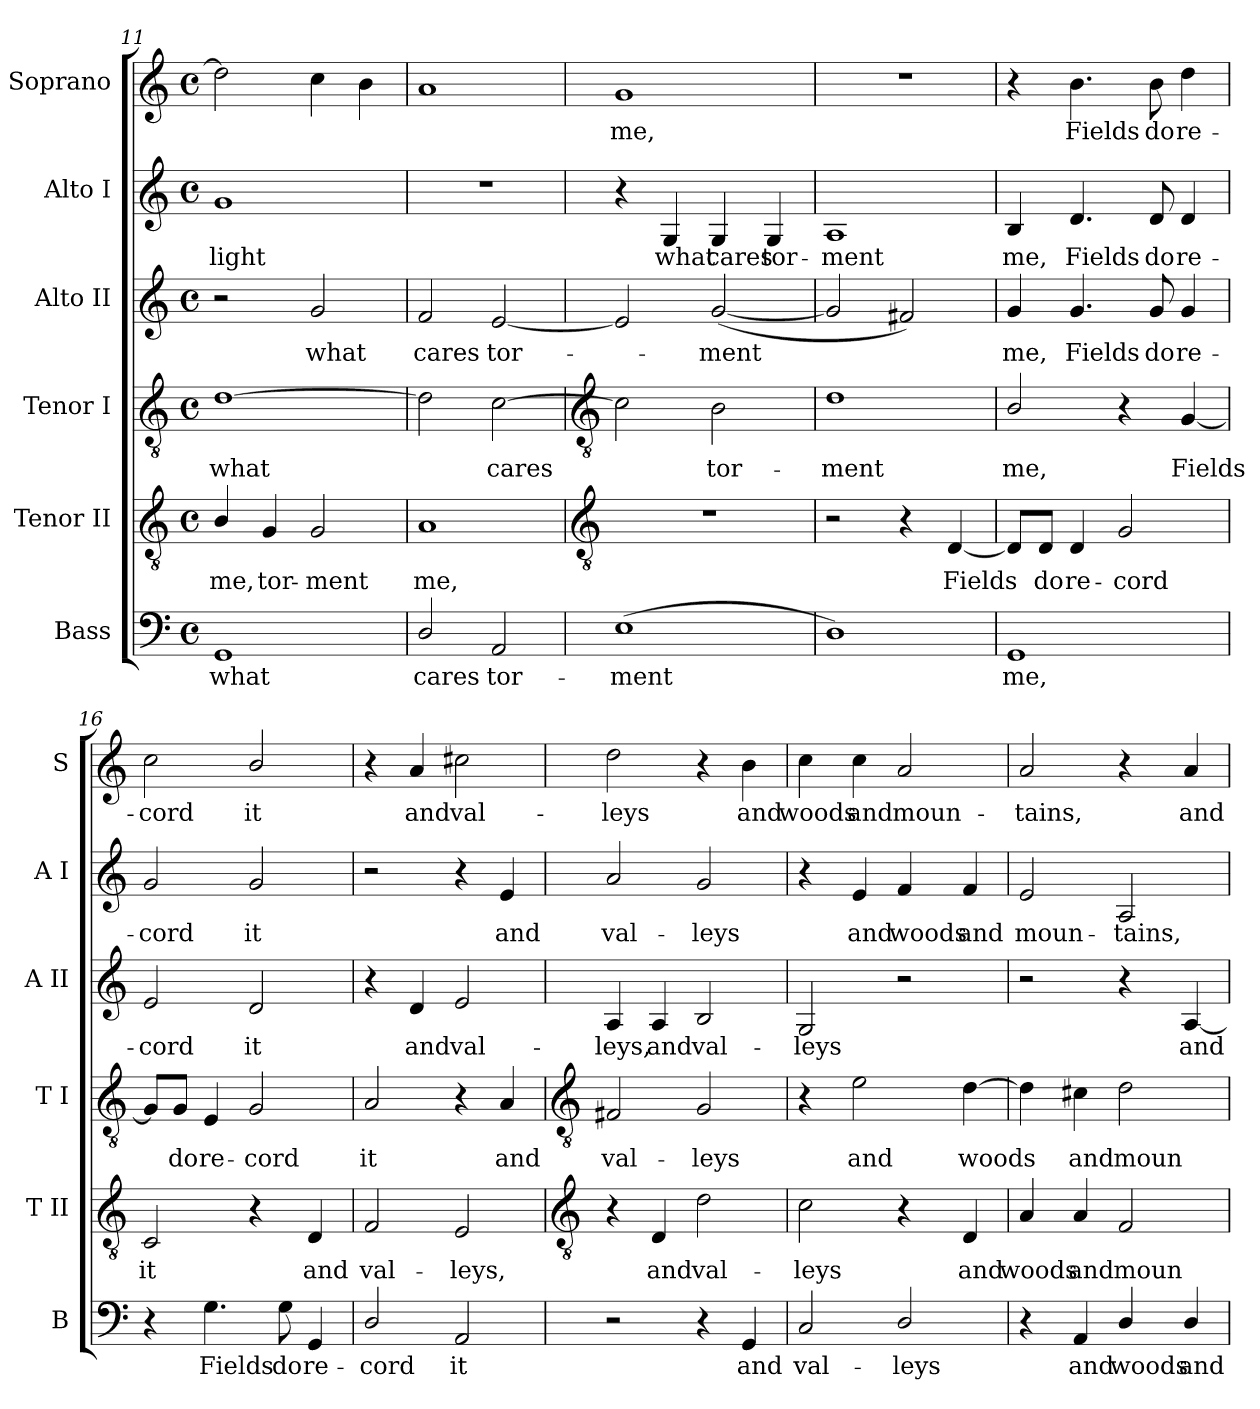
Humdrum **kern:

**kern	**text	**kern	**text	**kern	**text	**kern	**text	**kern	**text	**kern	**text
*part6	*part6	*part5	*part5	*part4	*part4	*part3	*part3	*part2	*part2	*part1	*part1
*staff6	*staff6	*staff5	*staff5	*staff4	*staff4	*staff3	*staff3	*staff2	*staff2	*staff1	*staff1
*I"Bass	*	*I"Tenor II	*	*I"Tenor I	*	*I"Alto II	*	*I"Alto I	*	*I"Soprano	*
*I'B	*	*I'T II	*	*I'T I	*	*I'A II	*	*I'A I	*	*I'S	*
*clefF4	*	*clefGv2	*	*clefGv2	*	*clefG2	*	*clefG2	*	*clefG2	*
*k[]	*	*k[]	*	*k[]	*	*k[]	*	*k[]	*	*k[]	*
*C:	*	*C:	*	*C:	*	*C:	*	*C:	*	*C:	*
*M4/4	*	*M4/4	*	*M4/4	*	*M4/4	*	*M4/4	*	*M4/4	*
*met(c)	*	*met(c)	*	*met(c)	*	*met(c)	*	*met(c)	*	*met(c)	*
=11	=11	=11	=11	=11	=11	=11	=11	=11	=11	=11	=11
!	!LO:LY:b	!	!LO:LY:b	!	!LO:LY:b	!	!	!	!LO:LY:b	!	!
1GG	what	4B/	me,	[1d	what	2r	.	1g	-light	2dd]	.
!	!	!	!LO:LY:b	!	!	!	!	!	!	!	!
.	.	4G	tor-	.	.	.	.	.	.	.	.
!	!	!	!LO:LY:b	!	!	!	!LO:LY:b	!	!	!	!
.	.	2G	-ment	.	.	2g	what	.	.	4cc	.
.	.	.	.	.	.	.	.	.	.	4b	.
=12	=12	=12	=12	=12	=12	=12	=12	=12	=12	=12	=12
!	!LO:LY:b	!	!LO:LY:b	!	!	!	!LO:LY:b	!	!	!	!
2D/	cares	1A	me,	2d]	.	2f	cares	1r	.	1a	.
!	!LO:LY:b	!	!	!	!LO:LY:b	!	!LO:LY:b	!	!	!	!
2AA	tor-	.	.	[2c	cares	[2e	tor-	.	.	.	.
!!LO:LB:g=z
=13	=13	=13	=13	=13	=13	=13	=13	=13	=13	=13	=13
*	*	*clefGv2	*	*clefGv2	*	*	*	*	*	*	*
!	!LO:LY:b	!	!	!	!	!	!	!	!	!	!LO:LY:b
(>1E	-ment	1r	.	2c]	.	2e]	.	4r	.	1g	me,
!	!	!	!	!	!	!	!	!	!LO:LY:b	!	!
.	.	.	.	.	.	.	.	4G	what	.	.
!	!	!	!	!	!LO:LY:b	!	!LO:LY:b	!	!LO:LY:b	!	!
.	.	.	.	2B	tor-	(<[2g	ment	4G	cares	.	.
!	!	!	!	!	!	!	!	!	!LO:LY:b	!	!
.	.	.	.	.	.	.	.	4G	tor-	.	.
=14	=14	=14	=14	=14	=14	=14	=14	=14	=14	=14	=14
!	!	!	!	!	!LO:LY:b	!	!	!	!LO:LY:b	!	!
1D)	.	2r	.	1d	-ment	2g]	.	1A	-ment	1r	.
.	.	4r	.	.	.	2f#X)	.	.	.	.	.
!	!	!	!LO:LY:b	!	!	!	!	!	!	!	!
.	.	[4D	Fields	.	.	.	.	.	.	.	.
=15	=15	=15	=15	=15	=15	=15	=15	=15	=15	=15	=15
!	!LO:LY:b	!	!	!	!LO:LY:b	!	!LO:LY:b	!	!LO:LY:b	!	!
1GG	me,	8D/L]	.	2B/	me,	4g	me,	4B	me,	4r	.
!	!	!	!LO:LY:b	!	!	!	!	!	!	!	!
.	.	8D/J	do	.	.	.	.	.	.	.	.
!	!	!	!LO:LY:b	!	!	!	!LO:LY:b	!	!LO:LY:b	!	!LO:LY:b
.	.	4D	re-	.	.	4.g	Fields	4.d	Fields	4.b	Fields
!	!	!	!LO:LY:b	!	!	!	!	!	!	!	!
.	.	2G	-cord	4r	.	.	.	.	.	.	.
!	!	!	!	!	!	!	!LO:LY:b	!	!LO:LY:b	!	!LO:LY:b
.	.	.	.	.	.	8g	do	8d	do	8b	do
!	!	!	!	!	!LO:LY:b	!	!LO:LY:b	!	!LO:LY:b	!	!LO:LY:b
.	.	.	.	[4G	Fields	4g	re-	4d	re-	4dd	re-
=16	=16	=16	=16	=16	=16	=16	=16	=16	=16	=16	=16
!	!	!	!LO:LY:b	!	!	!	!LO:LY:b	!	!LO:LY:b	!	!LO:LY:b
4r	.	2C	it	8G/L]	.	2e	-cord	2g	-cord	2cc	-cord
!	!	!	!	!	!LO:LY:b	!	!	!	!	!	!
.	.	.	.	8G/J	do	.	.	.	.	.	.
!	!LO:LY:b	!	!	!	!LO:LY:b	!	!	!	!	!	!
4.G	Fields	.	.	4E	re-	.	.	.	.	.	.
!	!	!	!	!	!LO:LY:b	!	!LO:LY:b	!	!LO:LY:b	!	!LO:LY:b
.	.	4r	.	2G	-cord	2d	it	2g	it	2b/	it
!	!LO:LY:b	!	!	!	!	!	!	!	!	!	!
8G	do	.	.	.	.	.	.	.	.	.	.
!	!LO:LY:b	!	!LO:LY:b	!	!	!	!	!	!	!	!
4GG	re-	4D	and	.	.	.	.	.	.	.	.
=17	=17	=17	=17	=17	=17	=17	=17	=17	=17	=17	=17
!	!LO:LY:b	!	!LO:LY:b	!	!LO:LY:b	!	!	!	!	!	!
2D/	-cord	2F	val-	2A	it	4r	.	2r	.	4r	.
!	!	!	!	!	!	!	!LO:LY:b	!	!	!	!LO:LY:b
.	.	.	.	.	.	4d	and	.	.	4a	and
!	!LO:LY:b	!	!LO:LY:b	!	!	!	!LO:LY:b	!	!	!	!LO:LY:b
2AA	it	2E	-leys,	4r	.	2e	val-	4r	.	2cc#X	val-
!	!	!	!	!	!LO:LY:b	!	!	!	!LO:LY:b	!	!
.	.	.	.	4A	and	.	.	4e	and	.	.
!!LO:LB:g=z
=18	=18	=18	=18	=18	=18	=18	=18	=18	=18	=18	=18
*	*	*clefGv2	*	*clefGv2	*	*	*	*	*	*	*
!	!	!	!	!	!LO:LY:b	!	!LO:LY:b	!	!LO:LY:b	!	!LO:LY:b
2r	.	4r	.	2F#X	val-	4A	-leys,	2a	val-	2dd	-leys
!	!	!	!LO:LY:b	!	!	!	!LO:LY:b	!	!	!	!
.	.	4D	and	.	.	4A	and	.	.	.	.
!	!	!	!LO:LY:b	!	!LO:LY:b	!	!LO:LY:b	!	!LO:LY:b	!	!
4r	.	2d	val-	2G	-leys	2B/	val-	2g	-leys	4r	.
!	!LO:LY:b	!	!	!	!	!	!	!	!	!	!LO:LY:b
4GG	and	.	.	.	.	.	.	.	.	4b	and
=19	=19	=19	=19	=19	=19	=19	=19	=19	=19	=19	=19
!	!LO:LY:b	!	!LO:LY:b	!	!	!	!LO:LY:b	!	!	!	!LO:LY:b
2C	val-	2c	-leys	4r	.	2G	-leys	4r	.	4cc	woods
!	!	!	!	!	!LO:LY:b	!	!	!	!LO:LY:b	!	!LO:LY:b
.	.	.	.	2e	and	.	.	4e	and	4cc	and
!	!LO:LY:b	!	!	!	!	!	!	!	!LO:LY:b	!	!LO:LY:b
2D/	-leys	4r	.	.	.	2r	.	4f	woods	2a	moun-
!	!	!	!LO:LY:b	!	!LO:LY:b	!	!	!	!LO:LY:b	!	!
.	.	4D	and	[4d	woods	.	.	4f	and	.	.
=20	=20	=20	=20	=20	=20	=20	=20	=20	=20	=20	=20
!	!	!	!LO:LY:b	!	!	!	!	!	!LO:LY:b	!	!LO:LY:b
4r	.	4A	woods	4d]	.	2r	.	2e	moun-	2a	-tains,
!	!LO:LY:b	!	!LO:LY:b	!	!LO:LY:b	!	!	!	!	!	!
4AA	and	4A	and	4c#X	and	.	.	.	.	.	.
!	!LO:LY:b	!	!LO:LY:b	!	!LO:LY:b	!	!	!	!LO:LY:b	!	!
4D/	woods	2F	moun-	2d	moun-	4r	.	2A	-tains,	4r	.
!	!LO:LY:b	!	!	!	!	!	!LO:LY:b	!	!	!	!LO:LY:b
4D/	and	.	.	.	.	[4A	and	.	.	4a	and
=	=	=	=	=	=	=	=	=	=	=	=
*-	*-	*-	*-	*-	*-	*-	*-	*-	*-	*-	*-
